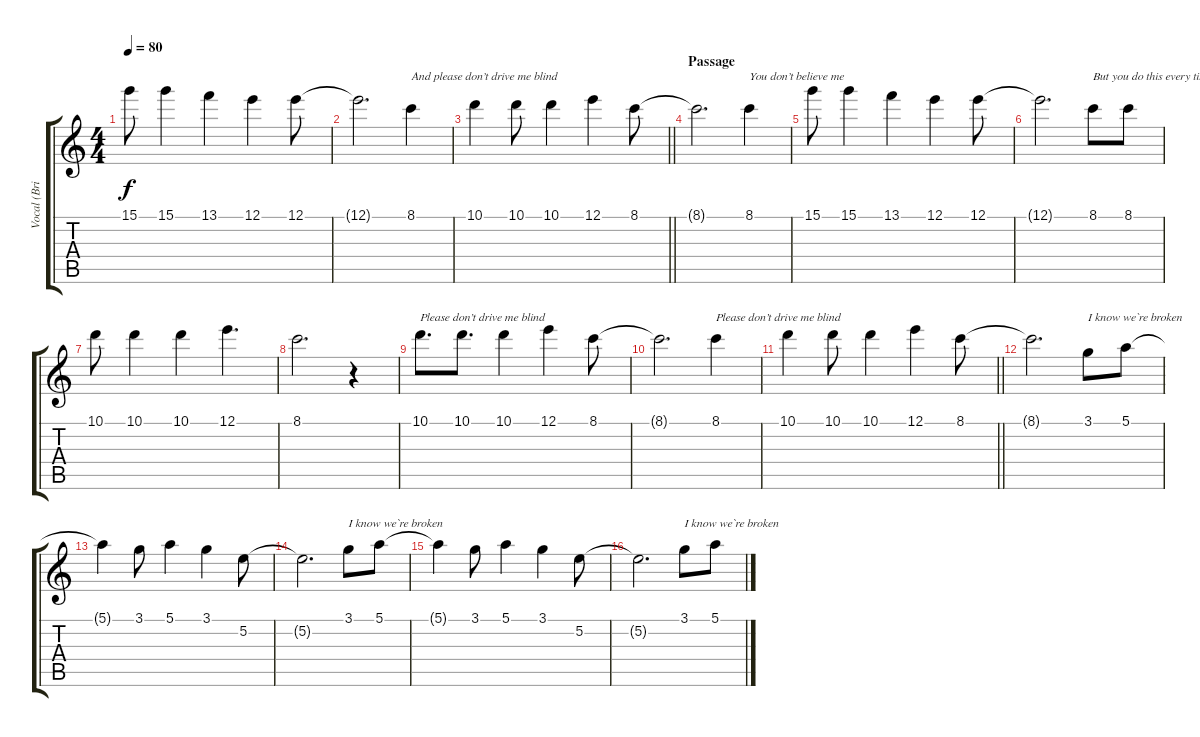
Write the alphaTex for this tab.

\track ("Vocal (Brian)" "Vocal (Bri") {instrument electricguitarjazz}
\staff {score tabs}
\tuning (E4 B3 G3 D3 A2 E2) {hide}
\ts (4 4)
\tempo 80
\clef g2
\ks c
15.1.8{dy f} 15.1.4 13.1.4 12.1.4 12.1.8 |
12.1{t}.2{d} 8.1.4{txt "And please don’t drive me blind"} |
\barLineRight lightlight
10.1.4 10.1.8 10.1.4 12.1.4 8.1.8 |
\section ("" "Passage")
8.1{t}.2{d} 8.1.4{txt "You don’t believe me"} |
15.1.8 15.1.4 13.1.4 12.1.4 12.1.8 |
12.1{t}.2{d} 8.1.8{txt "But you do this every time"} 8.1.8 |
10.1.8 10.1.4 10.1.4 12.1.4{d} |
8.1.2{d} r.4 |
10.1.8{d txt "Please don’t drive me blind"} 10.1.8{d} 10.1.4 12.1.4 8.1.8 |
8.1{t}.2{d} 8.1.4{txt "Please don’t drive me blind"} |
\barLineRight lightlight
10.1.4 10.1.8 10.1.4 12.1.4 8.1.8 |
8.1{t}.2{d} 3.1.8{txt "I know we`re broken"} 5.1.8 |
5.1{t}.4 3.1.8 5.1.4 3.1.4 5.2.8 |
5.2{t}.2{d} 3.1.8{txt "I know we`re broken"} 5.1.8 |
5.1{t}.4 3.1.8 5.1.4 3.1.4 5.2.8 |
5.2{t}.2{d} 3.1.8{txt "I know we`re broken"} 5.1.8
